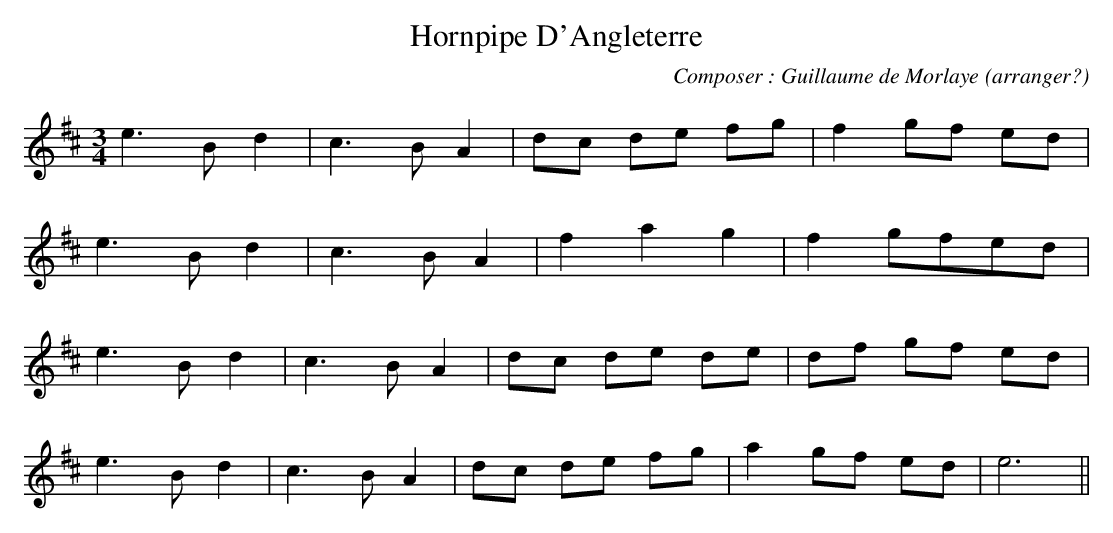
X:1
T:Hornpipe D'Angleterre
C:Composer : Guillaume de Morlaye (arranger?)
M:3/4
L:1/4
K:D
e>Bd | c>BA | d/c/ d/e/ f/g/ | f g/f/ e/d/ |
e>Bd | c>BA | fag | f g/f/e/d/ |
e>Bd | c>BA | d/c/ d/e/ d/e/ | d/f/ g/f/ e/d/ |
e>Bd | c>BA | d/c/ d/e/ f/g/ | a g/f/ e/d/ | e3 ||
